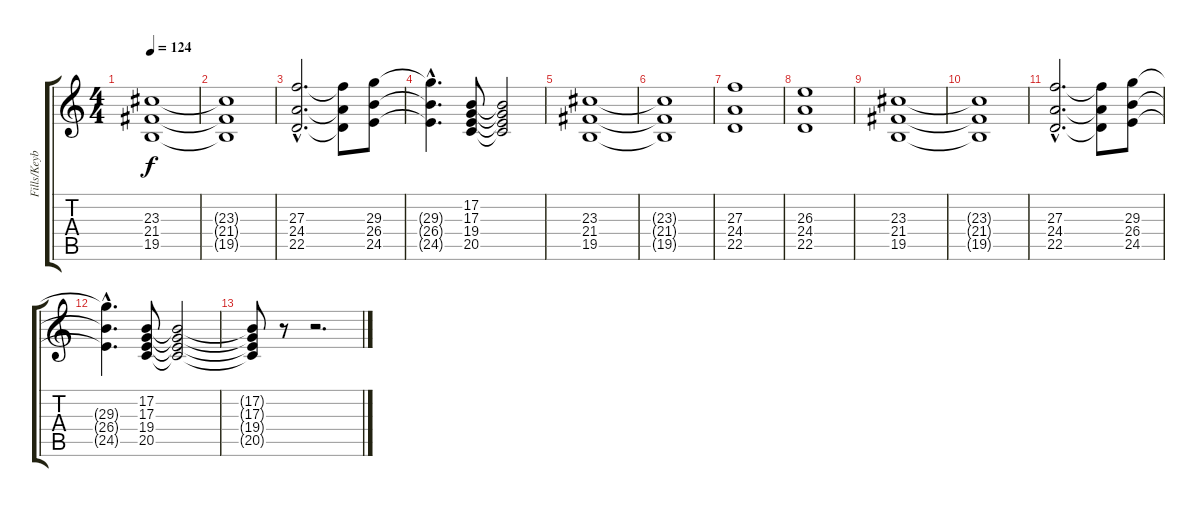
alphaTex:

\track ("Fills/Keyboard" "Fills/Keyb") {instrument synthstrings1}
\staff {score tabs}
\tuning (B3 Gb3 D3 A2 E2 B1) {hide}
\ts (4 4)
\tempo 124
\clef g2
\ks c
(23.3 21.4 19.5).1{dy f} |
(23.3{t} 21.4{t} 19.5{t}).1 |
(27.3{hac} 24.4{hac} 22.5{hac}).2{d} (27.3{t} 24.4{t} 22.5{t}).8 (29.3 26.4 24.5).8 |
(29.3{hac t} 26.4{hac t} 24.5{hac t}).4{d} (17.2 17.3 19.4 20.5).8 (17.2{t} 17.3{t} 19.4{t} 20.5{t}).2 |
(23.3 21.4 19.5).1 |
(23.3{t} 21.4{t} 19.5{t}).1 |
(27.3 24.4 22.5).1 |
(26.3 24.4 22.5).1 |
(23.3 21.4 19.5).1 |
(23.3{t} 21.4{t} 19.5{t}).1 |
(27.3{hac} 24.4{hac} 22.5{hac}).2{d} (27.3{t} 24.4{t} 22.5{t}).8 (29.3 26.4 24.5).8 |
(29.3{hac t} 26.4{hac t} 24.5{hac t}).4{d} (17.2 17.3 19.4 20.5).8 (17.2{t} 17.3{t} 19.4{t} 20.5{t}).2 |
(17.2{t} 17.3{t} 19.4{t} 20.5{t}).8 r.8 r.2{d}
